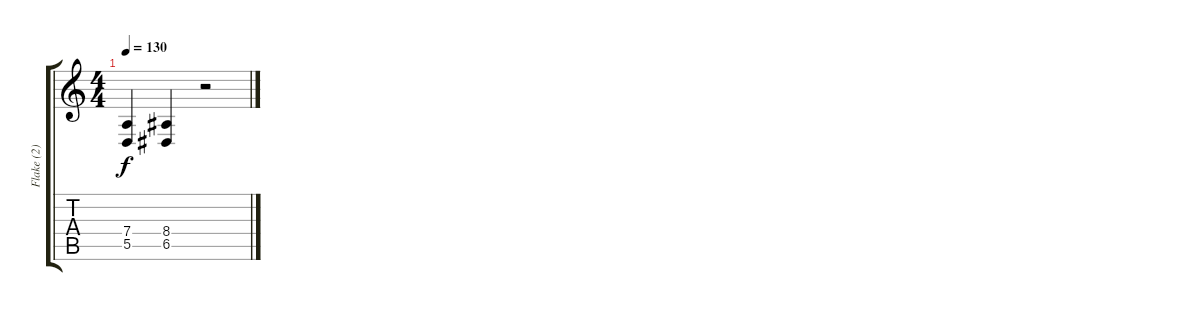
\track ("Flake (2)" "Flake (2)") {instrument lead2sawtooth}
\staff {score tabs}
\tuning (E4 B3 G3 D3 A2 D2) {hide}
\ts (4 4)
\tempo 130
\clef g2
\ks c
(7.4 5.5).4{dy f} (8.4 6.5).4 r.2
